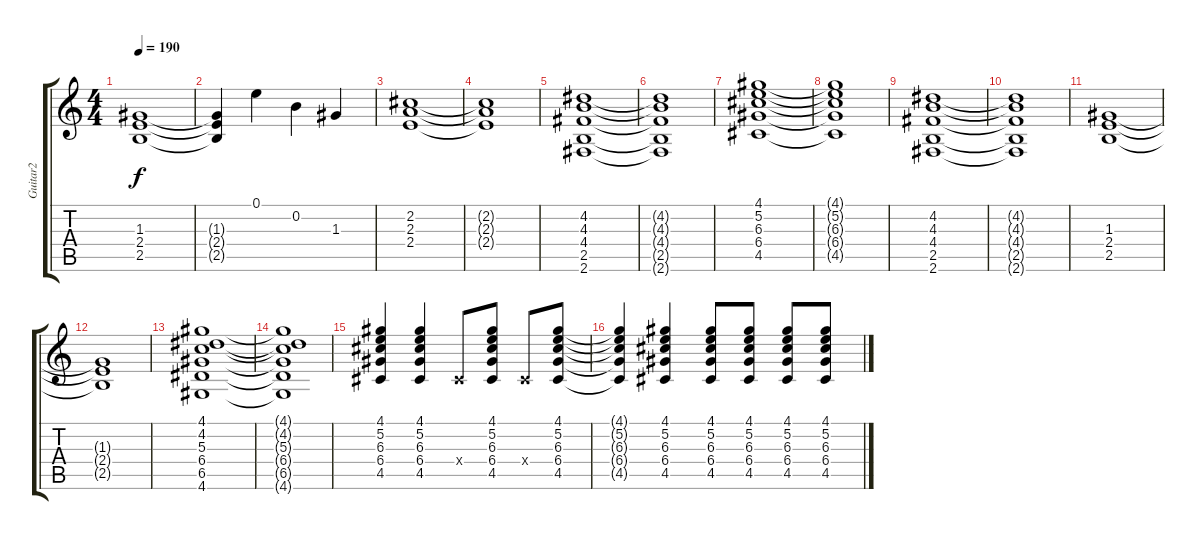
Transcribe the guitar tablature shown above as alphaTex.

\track ("Guitar2" "Guitar2") {instrument electricguitarclean}
\staff {score tabs}
\tuning (E4 B3 G3 D3 A2 E2) {hide}
\ts (4 4)
\tempo 190
\clef g2
\ks c
(1.3 2.4 2.5).1{dy f} |
(1.3{t} 2.4{t} 2.5{t}).4 0.1.4 0.2.4 1.3.4 |
(2.2 2.3 2.4).1 |
(2.2{t} 2.3{t} 2.4{t}).1 |
(4.2 4.3 4.4 2.5 2.6).1 |
(4.2{t} 4.3{t} 4.4{t} 2.5{t} 2.6{t}).1 |
(4.1 5.2 6.3 6.4 4.5).1 |
(4.1{t} 5.2{t} 6.3{t} 6.4{t} 4.5{t}).1 |
(4.2 4.3 4.4 2.5 2.6).1 |
(4.2{t} 4.3{t} 4.4{t} 2.5{t} 2.6{t}).1 |
(1.3 2.4 2.5).1 |
(1.3{t} 2.4{t} 2.5{t}).1 |
(4.1 4.2 5.3 6.4 6.5 4.6).1 |
(4.1{t} 4.2{t} 5.3{t} 6.4{t} 6.5{t} 4.6{t}).1 |
(4.1 5.2 6.3 6.4 4.5).4 (4.1 5.2 6.3 6.4 4.5).4 -1.4{x}.8 (4.1 5.2 6.3 6.4 4.5).8 -1.4{x}.8 (4.1 5.2 6.3 6.4 4.5).8 |
(4.1{t} 5.2{t} 6.3{t} 6.4{t} 4.5{t}).4 (4.1 5.2 6.3 6.4 4.5).4 (4.1 5.2 6.3 6.4 4.5).8 (4.1 5.2 6.3 6.4 4.5).8 (4.1 5.2 6.3 6.4 4.5).8 (4.1 5.2 6.3 6.4 4.5).8
